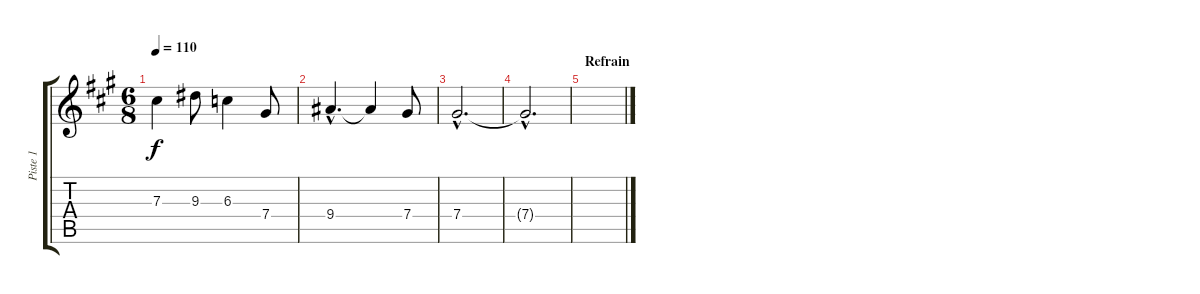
\track ("Piste 1" "Piste 1") {instrument distortionguitar}
\staff {score tabs}
\tuning (Eb4 Bb3 Gb3 Db3 Ab2 Eb2) {hide}
\ts (6 8)
\tempo 110
\clef g2
\ks a
7.3.4{dy f} 9.3.8 6.3.4 7.4.8 |
9.4{hac}.4{d} 9.4{t}.4 7.4.8 |
7.4{hac}.2{d} |
7.4{hac t}.2{d} |
\section ("" "Refrain")
